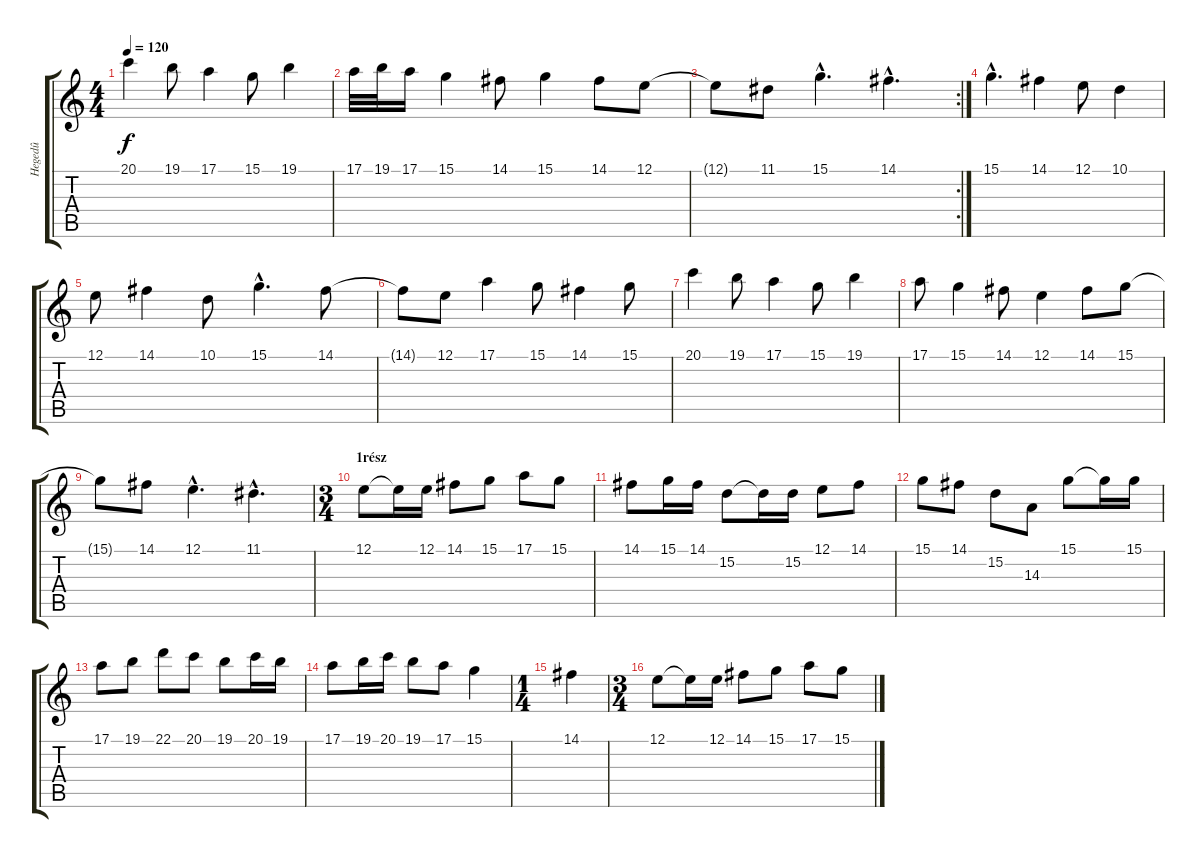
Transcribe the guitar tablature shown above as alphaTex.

\track ("Hegedû" "Hegedû") {instrument violin}
\staff {score tabs}
\tuning (E4 B3 G3 D3 A2 E2) {hide}
\ts (4 4)
\tempo 120
\clef g2
\ks c
20.1.4{dy f} 19.1.8 17.1.4 15.1.8 19.1.4 |
17.1.32 19.1.32 17.1.16 15.1.4 14.1.8 15.1.4 14.1.8 12.1.8 |
\rc 2
12.1{t}.8 11.1.8 15.1{hac}.4{d} 14.1{hac}.4{d} |
15.1{hac}.4{d} 14.1.4 12.1.8 10.1.4 |
12.1.8 14.1.4 10.1.8 15.1{hac}.4{d} 14.1.8 |
14.1{t}.8 12.1.8 17.1.4 15.1.8 14.1.4 15.1.8 |
20.1.4 19.1.8 17.1.4 15.1.8 19.1.4 |
17.1.8 15.1.4 14.1.8 12.1.4 14.1.8 15.1.8 |
15.1{t}.8 14.1.8 12.1{hac}.4{d} 11.1{hac}.4{d} |
\ts (3 4)
\section ("" "1rész")
12.1.8 12.1{t}.16 12.1.16 14.1.8 15.1.8 17.1.8 15.1.8 |
14.1.8 15.1.16 14.1.16 15.2.8 15.2{t}.16 15.2.16 12.1.8 14.1.8 |
15.1.8 14.1.8 15.2.8 14.3.8 15.1.8 15.1{t}.16 15.1.16 |
17.1.8 19.1.8 22.1.8 20.1.8 19.1.8 20.1.16 19.1.16 |
17.1.8 19.1.16 20.1.16 19.1.8 17.1.8 15.1.4 |
\ts (1 4)
14.1.4 |
\ts (3 4)
12.1.8 12.1{t}.16 12.1.16 14.1.8 15.1.8 17.1.8 15.1.8
